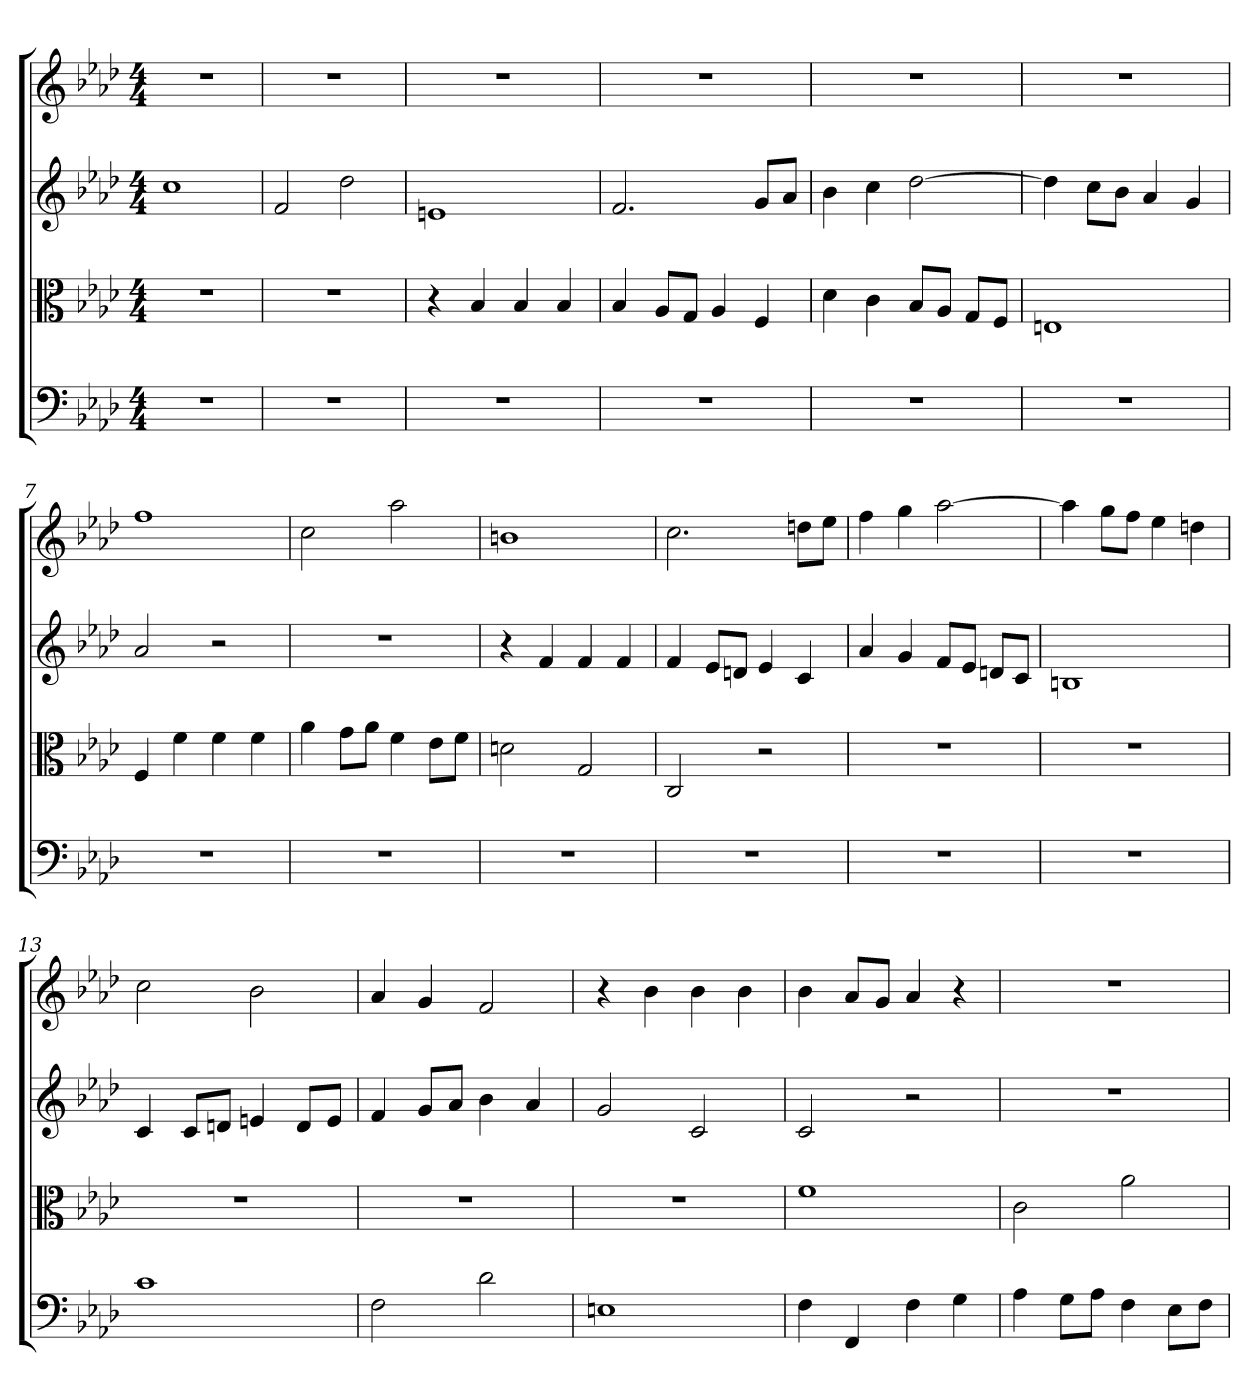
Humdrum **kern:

**kern	**kern	**kern	**kern
*part4	*part3	*part2	*part1
*staff4	*staff3	*staff2	*staff1
*clefF4	*clefC3	*	*
*k[b-e-a-d-]	*k[b-e-a-d-]	*k[b-e-a-d-]	*k[b-e-a-d-]
*f:	*f:	*f:	*f:
*M4/4	*M4/4	*M4/4	*M4/4
=	=	=	=
1r	1r	1cc	1r
=2	=2	=2	=2
1r	1r	2f	1r
.	.	2dd-	.
=3	=3	=3	=3
1r	4r	1en	1r
.	4B-	.	.
.	4B-	.	.
.	4B-	.	.
=4	=4	=4	=4
1r	4B-	2.f	1r
.	8A-/L	.	.
.	8G/J	.	.
.	4A-	.	.
.	4F	8gL	.
.	.	8a-J	.
=5	=5	=5	=5
1r	4d-	4b-	1r
.	4c	4cc	.
.	8B-/L	[2dd-	.
.	8A-/J	.	.
.	8G/L	.	.
.	8F/J	.	.
=6	=6	=6	=6
1r	1En	4dd-]	1r
.	.	8ccL	.
.	.	8b-J	.
.	.	4a-	.
.	.	4g	.
=7	=7	=7	=7
1r	4F	2a-	1ff
.	4f	.	.
.	4f	2r	.
.	4f	.	.
=8	=8	=8	=8
1r	4a-	1r	2cc
.	8g\L	.	.
.	8a-\J	.	.
.	4f	.	2aa-
.	8e-\L	.	.
.	8f\J	.	.
=9	=9	=9	=9
1r	2dn	4r	1bn
.	.	4f	.
.	2G	4f	.
.	.	4f	.
=10	=10	=10	=10
1r	2C	4f	2.cc
.	.	8e-L	.
.	.	8dnJ	.
.	2r	4e-	.
.	.	4c	8ddnL
.	.	.	8ee-J
=11	=11	=11	=11
1r	1r	4a-	4ff
.	.	4g	4gg
.	.	8fL	[2aa-
.	.	8e-J	.
.	.	8dnL	.
.	.	8cJ	.
=12	=12	=12	=12
1r	1r	1Bn	4aa-]
.	.	.	8ggL
.	.	.	8ffJ
.	.	.	4ee-
.	.	.	4ddn
=13	=13	=13	=13
1c	1r	4c	2cc
.	.	8cL	.
.	.	8dnJ	.
.	.	4en	2b-
.	.	8dL	.
.	.	8eJ	.
=14	=14	=14	=14
2F	1r	4f	4a-
.	.	8gL	4g
.	.	8a-J	.
2d-	.	4b-	2f
.	.	4a-	.
=15	=15	=15	=15
1En	1r	2g	4r
.	.	.	4b-
.	.	2c	4b-
.	.	.	4b-
=16	=16	=16	=16
4F	1f	2c	4b-
4FF	.	.	8a-L
.	.	.	8gJ
4F	.	2r	4a-
4G	.	.	4r
=17	=17	=17	=17
4A-	2c	1r	1r
8G\L	.	.	.
8A-\J	.	.	.
4F	2a-	.	.
8E-\L	.	.	.
8F\J	.	.	.
=	=	=	=
*-	*-	*-	*-
